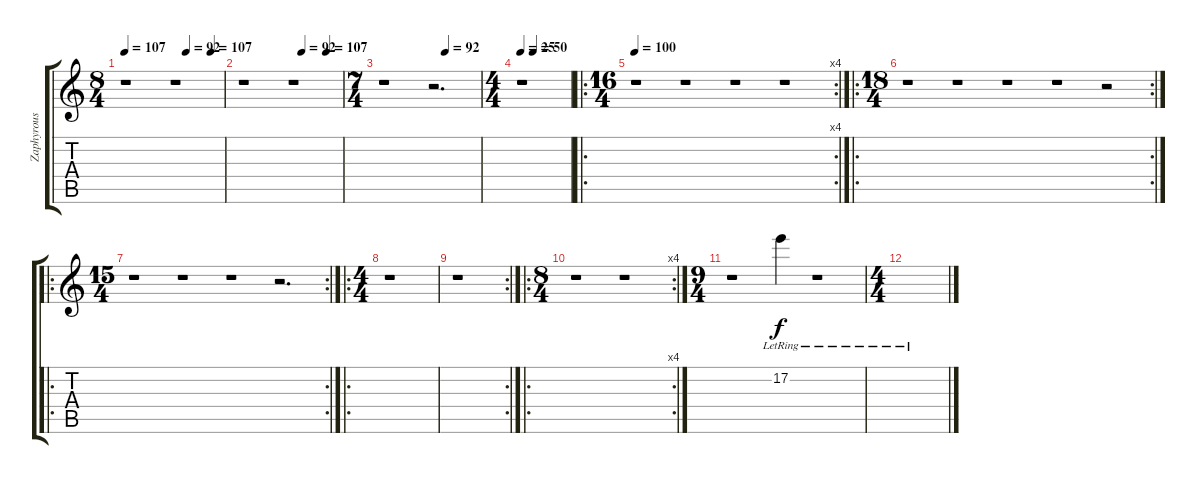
\track ("Zaphyrous" "Zaphyrous") {instrument overdrivenguitar}
\staff {score tabs}
\tuning (E4 B3 G3 D3 A2 E2) {hide}
\ts (8 4)
\tempo 107
\tempo (92 0.625)
\tempo (107 0.875)
\clef g2
\ks c
r.1{dy f} r.1 |
\tempo (92 0.59375)
\tempo (107 0.84375)
r.1 r.1 |
\ts (7 4)
\tempo (92 0.6428571428571429)
r.1 r.2{d} |
\ts (4 4)
\tempo 25
\tempo (50 0.25)
r.1 |
\ro
\rc 4
\ts (16 4)
\tempo 100
r.1 r.1 r.1 r.1 |
\ro
\rc 2
\ts (18 4)
r.1 r.1 r.1 r.1 r.2 |
\ro
\rc 2
\ts (15 4)
r.1 r.1 r.1 r.2{d} |
\ro
\ts (4 4)
r.1 |
\rc 2
r.1 |
\ro
\rc 4
\ts (8 4)
r.1 r.1 |
\ts (9 4)
r.1 17.2{lr}.4 r.1 |
\ts (4 4)
